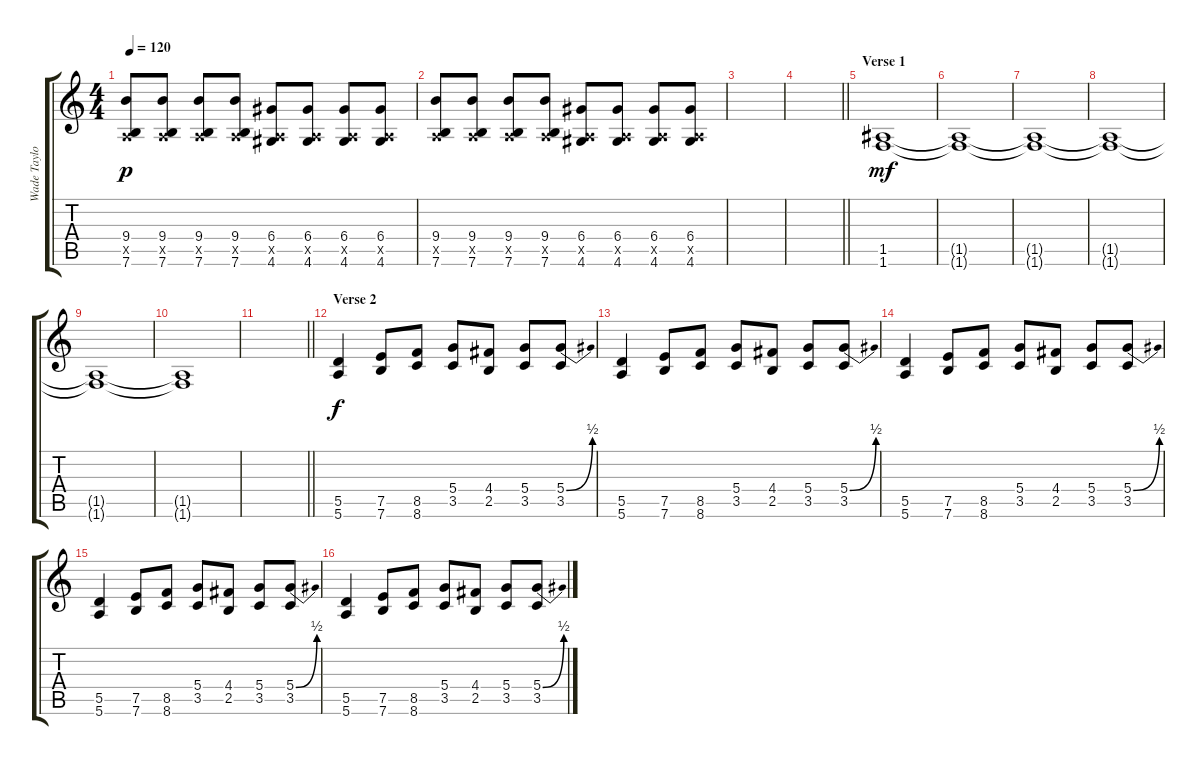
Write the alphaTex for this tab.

\track ("Wade Taylor" "Wade Taylo") {instrument overdrivenguitar}
\staff {score tabs}
\tuning (E4 B3 G3 D3 A2 E2) {hide}
\ts (4 4)
\tempo 120
\clef g2
\ks c
(9.4 0.5{x} 7.6).8{dy p} (9.4 0.5{x} 7.6).8 (9.4 0.5{x} 7.6).8 (9.4 0.5{x} 7.6).8 (6.4 0.5{x} 4.6).8 (6.4 0.5{x} 4.6).8 (6.4 0.5{x} 4.6).8 (6.4 0.5{x} 4.6).8 |
(9.4 0.5{x} 7.6).8 (9.4 0.5{x} 7.6).8 (9.4 0.5{x} 7.6).8 (9.4 0.5{x} 7.6).8 (6.4 0.5{x} 4.6).8 (6.4 0.5{x} 4.6).8 (6.4 0.5{x} 4.6).8 (6.4 0.5{x} 4.6).8 |
|
\barLineRight lightlight
|
\section ("" "Verse 1")
(1.5 1.6).1{dy mf} |
(1.5{t} 1.6{t}).1 |
(1.5{t} 1.6{t}).1 |
(1.5{t} 1.6{t}).1 |
(1.5{t} 1.6{t}).1 |
(1.5{t} 1.6{t}).1 |
\barLineRight lightlight
|
\section ("" "Verse 2")
(5.5 5.6).4{dy f} (7.5 7.6).8 (8.5 8.6).8 (5.4 3.5).8 (4.4 2.5).8 (5.4 3.5).8 (5.4{be (bend 0 0 60 2)} 3.5).8 |
(5.5 5.6).4 (7.5 7.6).8 (8.5 8.6).8 (5.4 3.5).8 (4.4 2.5).8 (5.4 3.5).8 (5.4{be (bend 0 0 60 2)} 3.5).8 |
(5.5 5.6).4 (7.5 7.6).8 (8.5 8.6).8 (5.4 3.5).8 (4.4 2.5).8 (5.4 3.5).8 (5.4{be (bend 0 0 60 2)} 3.5).8 |
(5.5 5.6).4 (7.5 7.6).8 (8.5 8.6).8 (5.4 3.5).8 (4.4 2.5).8 (5.4 3.5).8 (5.4{be (bend 0 0 60 2)} 3.5).8 |
(5.5 5.6).4 (7.5 7.6).8 (8.5 8.6).8 (5.4 3.5).8 (4.4 2.5).8 (5.4 3.5).8 (5.4{be (bend 0 0 60 2)} 3.5).8
